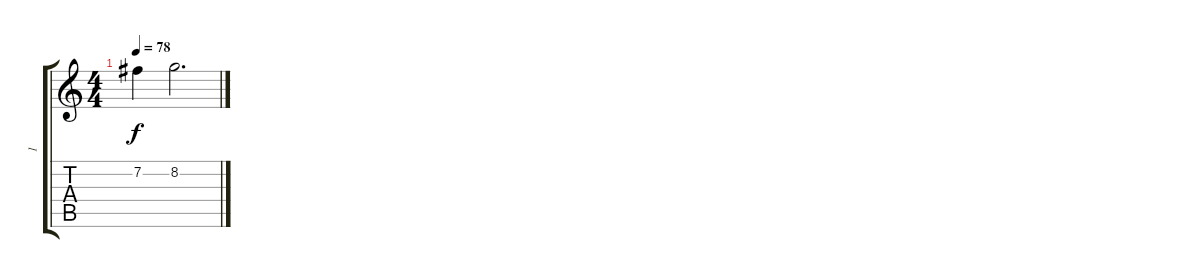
\track ("1" "1") {instrument distortionguitar}
\staff {score tabs}
\tuning (E4 B3 G3 D3 A2 E2) {hide}
\ts (4 4)
\tempo 78
\clef g2
\ks c
7.2.4{dy f} 8.2.2{d}
